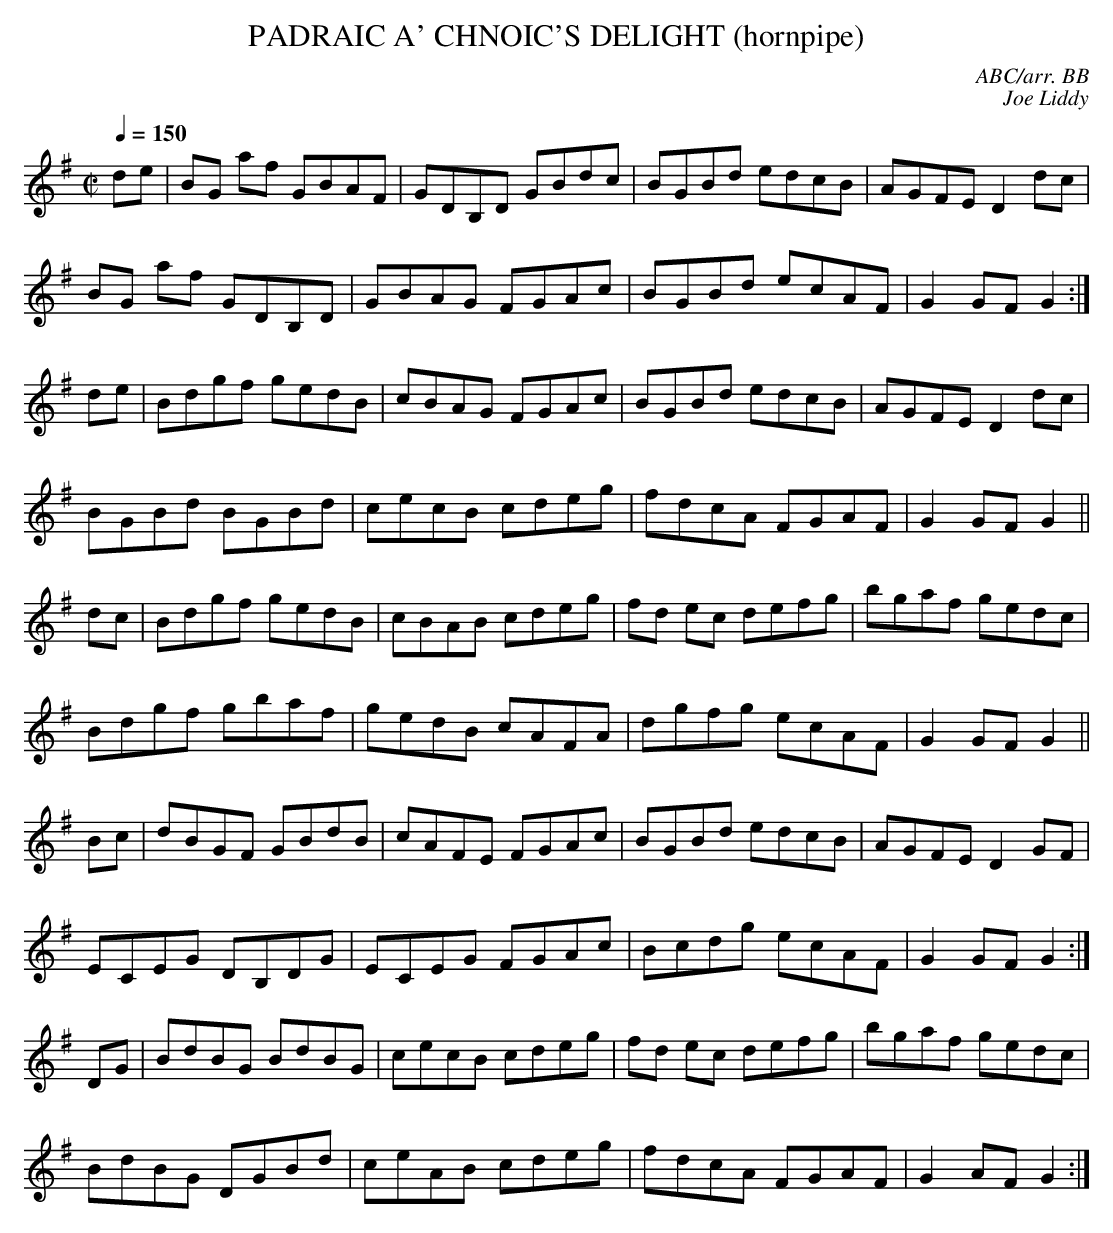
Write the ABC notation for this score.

X:1
T:PADRAIC A' CHNOIC'S DELIGHT (hornpipe)
C:ABC/arr. BB
C:Joe Liddy
Q:1/4=150
M:C|
K:G
de|BG af GBAF|GDB,D GBdc|BGBd edcB|AGFE D2 dc |
BG af GDB,D|GBAG FGAc|BGBd ecAF|G2 GF G2 :|
de|Bdgf gedB|cBAG FGAc|BGBd edcB|AGFE D2 dc |
BGBd BGBd|cecB cdeg|fdcA FGAF|G2 GF G2 ||
dc|Bdgf gedB|cBAB cdeg|fd ec defg|bgaf gedc |
Bdgf gbaf|gedB cAFA|dgfg ecAF|G2 GF G2 ||
Bc|dBGF GBdB|cAFE FGAc|BGBd edcB|AGFE D2GF |
ECEG DB,DG|ECEG FGAc|Bcdg ecAF|G2 GF G2 :|
DG|BdBG BdBG|cecB cdeg|fd ec defg|bgaf gedc |
BdBG DGBd|ceAB cdeg|fdcA FGAF|G2AF G2 :|
